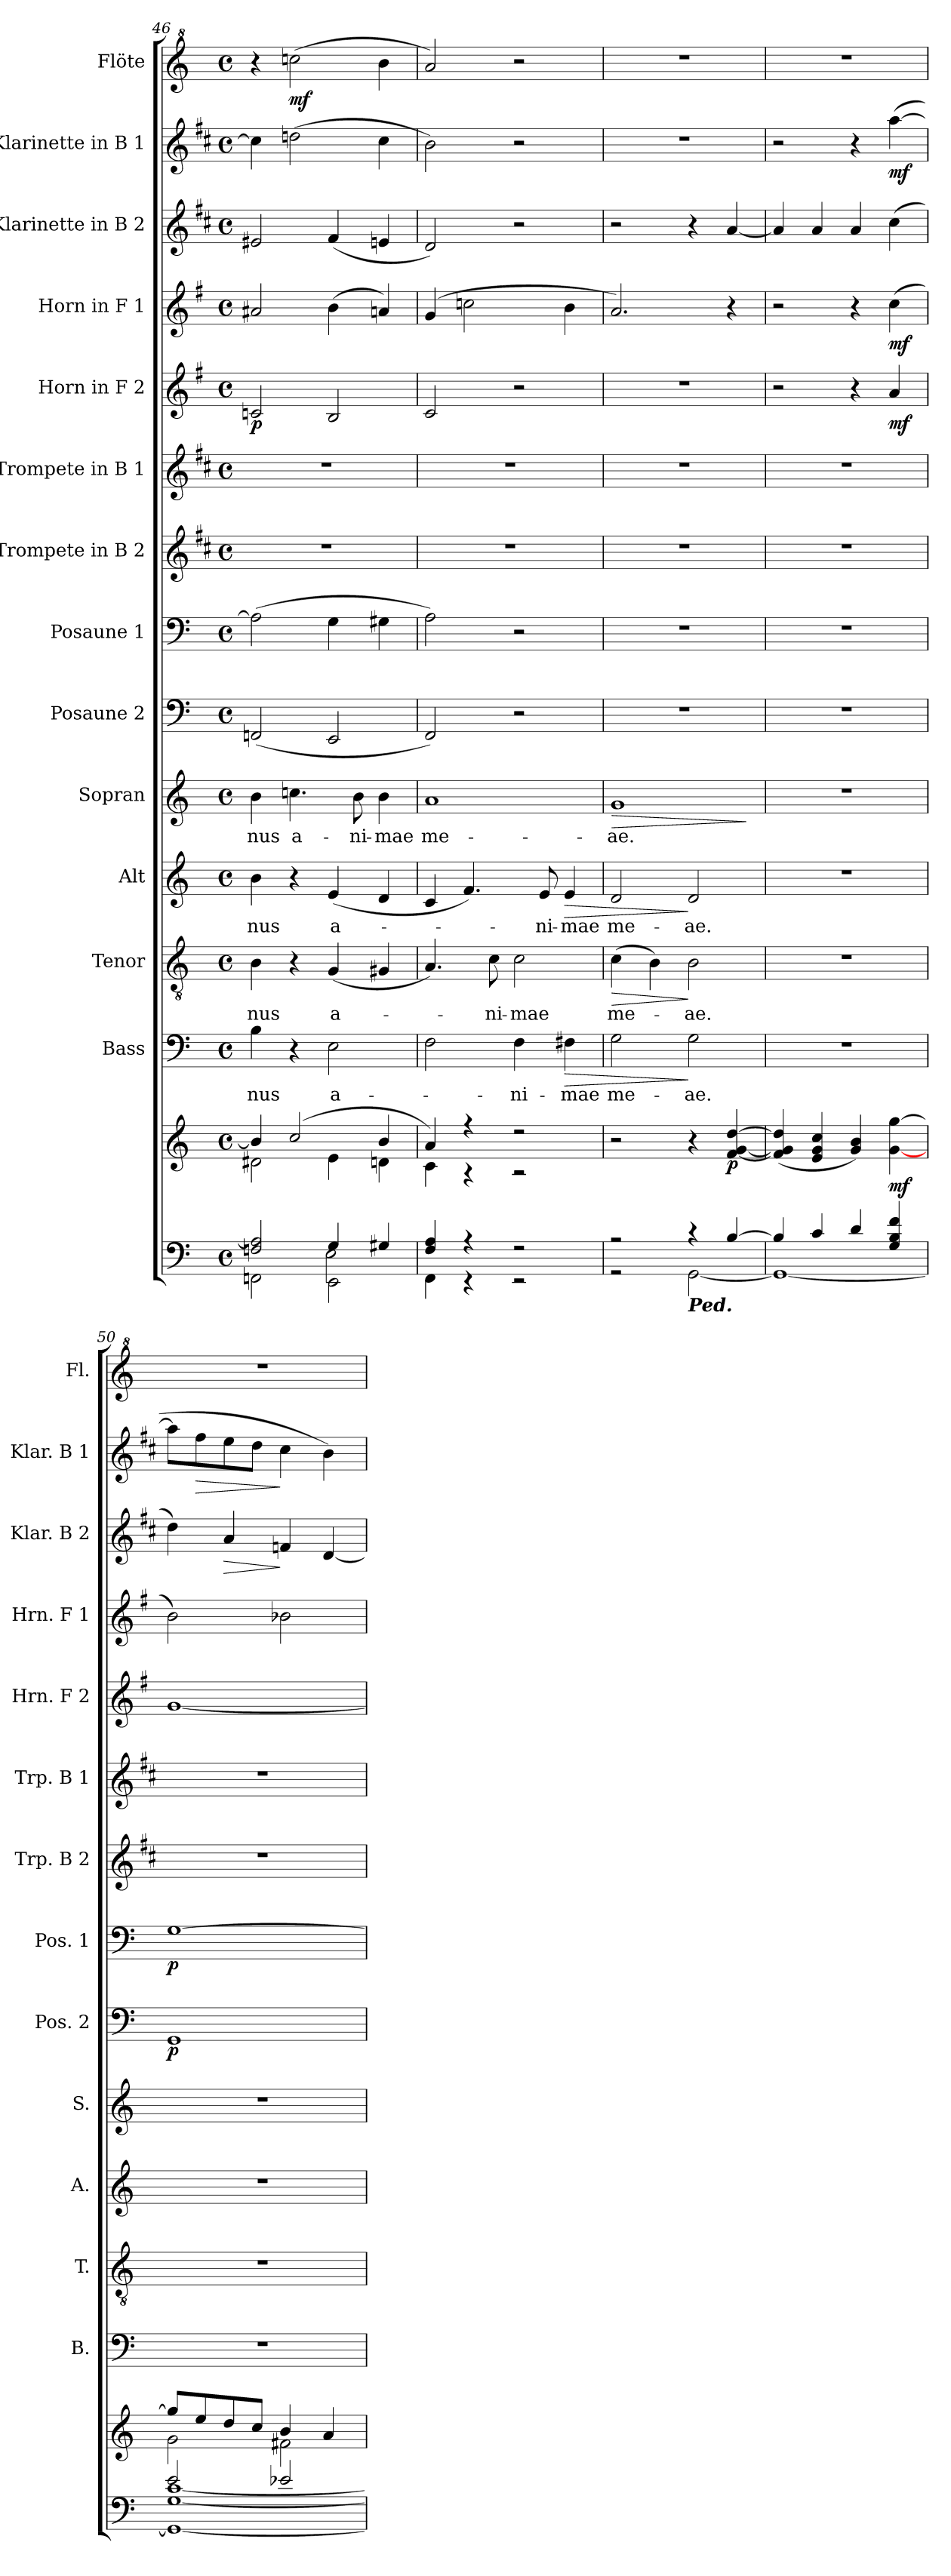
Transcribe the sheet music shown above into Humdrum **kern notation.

**kern	**kern	**dynam	**kern	**text	**dynam	**kern	**text	**dynam	**kern	**text	**dynam	**kern	**text	**dynam	**kern	**dynam	**kern	**dynam	**kern	**kern	**kern	**dynam	**kern	**dynam	**kern	**dynam	**kern	**dynam	**kern	**dynam
*part14	*part14	*part14	*part13	*part13	*part13	*part12	*part12	*part12	*part11	*part11	*part11	*part10	*part10	*part10	*part9	*part9	*part8	*part8	*part7	*part6	*part5	*part5	*part4	*part4	*part3	*part3	*part2	*part2	*part1	*part1
*staff15	*staff14	*staff14/15	*staff13	*staff13	*staff13	*staff12	*staff12	*staff12	*staff11	*staff11	*staff11	*staff10	*staff10	*staff10	*staff9	*staff9	*staff8	*staff8	*staff7	*staff6	*staff5	*staff5	*staff4	*staff4	*staff3	*staff3	*staff2	*staff2	*staff1	*staff1
*	*	*	*I"Bass	*	*	*I"Tenor	*	*	*I"Alt	*	*	*I"Sopran	*	*	*I"Posaune 2	*	*I"Posaune 1	*	*I"Trompete in B 2	*I"Trompete in B 1	*I"Horn in F 2	*	*I"Horn in F 1	*	*I"Klarinette in B 2	*	*I"Klarinette in B 1	*	*I"Flöte	*
*	*	*	*I'B.	*	*	*I'T.	*	*	*I'A.	*	*	*I'S.	*	*	*I'Pos. 2	*	*I'Pos. 1	*	*I'Trp. B 2	*I'Trp. B 1	*I'Hrn. F 2	*	*I'Hrn. F 1	*	*I'Klar. B 2	*	*I'Klar. B 1	*	*I'Fl.	*
*clefF4	*clefG2	*	*clefF4	*	*	*clefGv2	*	*	*clefG2	*	*	*clefG2	*	*	*clefF4	*	*clefF4	*	*clefG2	*clefG2	*clefG2	*	*clefG2	*	*clefG2	*	*clefG2	*	*clefG^2	*
*	*	*	*	*	*	*	*	*	*	*	*	*	*	*	*	*	*	*	*ITrd1c2	*ITrd1c2	*ITrd4c7	*	*ITrd4c7	*	*ITrd1c2	*	*ITrd1c2	*	*	*
*k[]	*k[]	*	*k[]	*	*	*k[]	*	*	*k[]	*	*	*k[]	*	*	*k[]	*	*k[]	*	*k[]	*k[]	*k[]	*	*k[]	*	*k[]	*	*k[]	*	*k[]	*
*C:	*C:	*	*C:	*	*	*C:	*	*	*C:	*	*	*C:	*	*	*C:	*	*C:	*	*C:	*C:	*C:	*	*C:	*	*C:	*	*C:	*	*C:	*
*M4/4	*M4/4	*	*M4/4	*	*	*M4/4	*	*	*M4/4	*	*	*M4/4	*	*	*M4/4	*	*M4/4	*	*M4/4	*M4/4	*M4/4	*	*M4/4	*	*M4/4	*	*M4/4	*	*M4/4	*
*met(c)	*met(c)	*	*met(c)	*	*	*met(c)	*	*	*met(c)	*	*	*met(c)	*	*	*met(c)	*	*met(c)	*	*met(c)	*met(c)	*met(c)	*	*met(c)	*	*met(c)	*	*met(c)	*	*met(c)	*
=46	=46	=46	=46	=46	=46	=46	=46	=46	=46	=46	=46	=46	=46	=46	=46	=46	=46	=46	=46	=46	=46	=46	=46	=46	=46	=46	=46	=46	=46	=46
*^	*^	*	*	*	*	*	*	*	*	*	*	*	*	*	*	*	*	*	*	*	*	*	*	*	*	*	*	*	*	*
*	*^	*	*	*	*	*	*	*	*	*	*	*	*	*	*	*	*	*	*	*	*	*	*	*	*	*	*	*	*	*	*	*
!	!	!	!	!	!	!	!LO:LY:b	!	!	!LO:LY:b	!	!	!LO:LY:b	!	!	!LO:LY:b	!	!	!	!	!	!	!	!	!LO:DY:b	!	!	!	!	!	!	!	!
2Fn/ 2A/]	2FFn\	2ryy	4b/]	2d#X\	.	4B\	-nus	.	4B\	-nus	.	4b\	-nus	.	4b\	-nus	.	(<2FFn/	.	(>2A\]	.	1r	1r	2Fn/	p	2d#X/	.	2d#X/	.	4b\]	.	4r	.
!	!	!	!	!	!	!	!	!	!	!	!	!	!	!	!	!LO:LY:b	!	!	!	!	!	!	!	!	!	!	!	!	!	!	!	!	!LO:DY:b
.	.	.	(2cc/	.	.	4r	.	.	4r	.	.	4r	.	.	4.ccn\	a-	.	.	.	.	.	.	.	.	.	.	.	.	.	(>2ccn\	.	(>2cccn\	mf
!	!	!	!	!	!	!	!LO:LY:b	!	!	!LO:LY:b	!	!	!LO:LY:b	!	!	!	!	!	!	!	!	!	!	!	!	!	!	!	!	!	!	!	!
4G/	2EE\	2E\	.	4e\	.	2E\	a-	.	(<4G/	a-	.	(<4e/	a-	.	.	.	.	2EE/	.	4G\	.	.	.	2E/	.	(>4e\	.	(<4e/	.	.	.	.	.
!	!	!	!	!	!	!	!	!	!	!	!	!	!	!	!	!LO:LY:b	!	!	!	!	!	!	!	!	!	!	!	!	!	!	!	!	!
.	.	.	.	.	.	.	.	.	.	.	.	.	.	.	8b\	-ni-	.	.	.	.	.	.	.	.	.	.	.	.	.	.	.	.	.
!	!	!	!	!	!	!	!	!	!	!	!	!	!	!	!	!LO:LY:b	!	!	!	!	!	!	!	!	!	!	!	!	!	!	!	!	!
4G#X/	.	.	4b/	4dn\	.	.	.	.	4G#X/	.	.	4d/	.	.	4b\	-mae	.	.	.	4G#X\	.	.	.	.	.	4dn/)	.	4dn/	.	4b\	.	4bb\	.
*	*v	*v	*	*	*	*	*	*	*	*	*	*	*	*	*	*	*	*	*	*	*	*	*	*	*	*	*	*	*	*	*	*	*
=47	=47	=47	=47	=47	=47	=47	=47	=47	=47	=47	=47	=47	=47	=47	=47	=47	=47	=47	=47	=47	=47	=47	=47	=47	=47	=47	=47	=47	=47	=47	=47	=47
!	!	!	!	!	!	!	!	!	!	!	!	!	!	!	!LO:LY:b	!	!	!	!	!	!	!	!	!	!	!	!	!	!	!	!	!
4F/ 4A/	4FF\	4a/)	4c\	.	2F\	.	.	4.A/)	.	.	4c/	.	.	1a	me-	.	2FF/)	.	2A\)	.	1r	1r	2F/	.	(4c/	.	2c/)	.	2a\)	.	2aa/)	.
4r	4r	4r	4r	.	.	.	.	.	.	.	4.f/)	.	.	.	.	.	.	.	.	.	.	.	.	.	2fn\	.	.	.	.	.	.	.
!	!	!	!	!	!	!	!	!	!LO:LY:b	!	!	!	!	!	!	!	!	!	!	!	!	!	!	!	!	!	!	!	!	!	!	!
.	.	.	.	.	.	.	.	8c\	-ni-	.	.	.	.	.	.	.	.	.	.	.	.	.	.	.	.	.	.	.	.	.	.	.
!	!	!	!	!	!	!LO:LY:b	!	!	!LO:LY:b	!	!	!	!	!	!	!	!	!	!	!	!	!	!	!	!	!	!	!	!	!	!	!
2r	2r	2r	2r	.	4F\	-ni-	.	2c\	-mae	.	.	.	.	.	.	.	2r	.	2r	.	.	.	2r	.	.	.	2r	.	2r	.	2r	.
!	!	!	!	!	!	!	!	!	!	!	!	!LO:LY:b	!	!	!	!	!	!	!	!	!	!	!	!	!	!	!	!	!	!	!	!
.	.	.	.	.	.	.	.	.	.	.	8e/	-ni-	.	.	.	.	.	.	.	.	.	.	.	.	.	.	.	.	.	.	.	.
!	!	!	!	!	!	!LO:LY:b	!LO:HP:b	!	!	!	!	!LO:LY:b	!LO:HP:b	!	!	!	!	!	!	!	!	!	!	!	!	!	!	!	!	!	!	!
.	.	.	.	.	4F#X\	-mae	>	.	.	.	4e/	-mae	>	.	.	.	.	.	.	.	.	.	.	.	4e\	.	.	.	.	.	.	.
*	*	*v	*v	*	*	*	*	*	*	*	*	*	*	*	*	*	*	*	*	*	*	*	*	*	*	*	*	*	*	*	*	*
=48	=48	=48	=48	=48	=48	=48	=48	=48	=48	=48	=48	=48	=48	=48	=48	=48	=48	=48	=48	=48	=48	=48	=48	=48	=48	=48	=48	=48	=48	=48	=48
!	!	!	!	!	!LO:LY:b	!	!	!LO:LY:b	!LO:HP:b	!	!LO:LY:b	!	!	!LO:LY:b	!LO:HP:b	!	!	!	!	!	!	!	!	!	!	!	!	!	!	!	!
2rA	2rGG	2r	.	2G\	me-	.	(>4c\	me-	>	2d/	me-	.	1g	-ae.	>	1r	.	1r	.	1r	1r	1r	.	2.d/)	.	2r	.	1r	.	1r	.
.	.	.	.	.	.	.	4B\)	.	.	.	.	.	.	.	.	.	.	.	.	.	.	.	.	.	.	.	.	.	.	.	.
!LO:TX:b:Bi:t=Ped.	!	!	!	!	!	!	!	!	!	!	!	!	!	!	!	!	!	!	!	!	!	!	!	!	!	!	!	!	!	!	!
!	!	!	!	!	!LO:LY:b	!	!	!LO:LY:b	!	!	!LO:LY:b	!	!	!	!	!	!	!	!	!	!	!	!	!	!	!	!	!	!	!	!
4rB	[<2GG\	4r	.	2G\	-ae.	]	2B\	-ae.	]	2d/	-ae.	]	.	.	.	.	.	.	.	.	.	.	.	.	.	4r	.	.	.	.	.
!	!	!	!LO:DY:b	!	!	!	!	!	!	!	!	!	!	!	!	!	!	!	!	!	!	!	!	!	!	!	!	!	!	!	!
[>4B/	.	[4f/ [4g/ [4dd/	p	.	.	.	.	.	.	.	.	.	.	.	.	.	.	.	.	.	.	.	.	4r	.	[4g/	.	.	.	.	.
*v	*v	*	*	*	*	*	*	*	*	*	*	*	*	*	*	*	*	*	*	*	*	*	*	*	*	*	*	*	*	*	*
.	.	.	.	.	.	.	.	.	.	.	.	.	.	]	.	.	.	.	.	.	.	.	.	.	.	.	.	.	.	.
=49	=49	=49	=49	=49	=49	=49	=49	=49	=49	=49	=49	=49	=49	=49	=49	=49	=49	=49	=49	=49	=49	=49	=49	=49	=49	=49	=49	=49	=49	=49
*^	*	*	*	*	*	*	*	*	*	*	*	*	*	*	*	*	*	*	*	*	*	*	*	*	*	*	*	*	*	*
4B/]	1GG_	(4f/] 4g/] 4dd/]	.	1r	.	.	1r	.	.	1r	.	.	1r	.	.	1r	.	1r	.	1r	1r	2r	.	2r	.	4g/]	.	2r	.	1r	.
4c/	.	4e/ 4g/ 4cc/	.	.	.	.	.	.	.	.	.	.	.	.	.	.	.	.	.	.	.	.	.	.	.	4g/	.	.	.	.	.
4d/	.	4g/ 4b/)	.	.	.	.	.	.	.	.	.	.	.	.	.	.	.	.	.	.	.	4r	.	4r	.	4g/	.	4r	.	.	.
!	!	!	!LO:DY:b	!	!	!	!	!	!	!	!	!	!	!	!	!	!	!	!	!	!	!	!LO:DY:b	!	!LO:DY:b	!	!	!	!LO:DY:b	!	!
4G/ 4B/ 4f/	.	[4g\ [4gg\	mf	.	.	.	.	.	.	.	.	.	.	.	.	.	.	.	.	.	.	4d/	mf	(>4f\	mf	(>4b\	.	(>[4gg\	mf	.	.
!!LO:PB:g=z
=50	=50	=50	=50	=50	=50	=50	=50	=50	=50	=50	=50	=50	=50	=50	=50	=50	=50	=50	=50	=50	=50	=50	=50	=50	=50	=50	=50	=50	=50	=50	=50
*	*	*^	*	*	*	*	*	*	*	*	*	*	*	*	*	*	*	*	*	*	*	*	*	*	*	*	*	*	*	*	*
!	!	!	!	!	!	!	!	!	!	!	!	!	!	!	!	!	!	!LO:DY:b	!	!LO:DY:b	!	!	!	!	!	!	!	!	!	!	!	!
2e/	1GG_ [<1G [<1c	8gg/L]	2g\	.	1r	.	.	1r	.	.	1r	.	.	1r	.	.	1GG	p	[1G	p	1r	1r	[1c	.	2e\)	.	4cc\)	.	8gg\L]	.	1r	.
!	!	!	!	!	!	!	!	!	!	!	!	!	!	!	!	!	!	!	!	!	!	!	!	!	!	!	!	!	!	!LO:HP:b	!	!
.	.	8ee/	.	.	.	.	.	.	.	.	.	.	.	.	.	.	.	.	.	.	.	.	.	.	.	.	.	.	8ee\	>	.	.
!	!	!	!	!	!	!	!	!	!	!	!	!	!	!	!	!	!	!	!	!	!	!	!	!	!	!	!	!LO:HP:b	!	!	!	!
.	.	8dd/	.	.	.	.	.	.	.	.	.	.	.	.	.	.	.	.	.	.	.	.	.	.	.	.	4g/	>	8dd\	.	.	.
.	.	8cc/J	.	.	.	.	.	.	.	.	.	.	.	.	.	.	.	.	.	.	.	.	.	.	.	.	.	.	8cc\J	.	.	.
2e-X/	.	4b/	2f#X\	.	.	.	.	.	.	.	.	.	.	.	.	.	.	.	.	.	.	.	.	.	2e-X\	.	4e-X/	]	4b\	]	.	.
.	.	4a/	.	.	.	.	.	.	.	.	.	.	.	.	.	.	.	.	.	.	.	.	.	.	.	.	[4c/	.	4a\)	.	.	.
*v	*v	*	*	*	*	*	*	*	*	*	*	*	*	*	*	*	*	*	*	*	*	*	*	*	*	*	*	*	*	*	*	*
*	*v	*v	*	*	*	*	*	*	*	*	*	*	*	*	*	*	*	*	*	*	*	*	*	*	*	*	*	*	*	*	*
=	=	=	=	=	=	=	=	=	=	=	=	=	=	=	=	=	=	=	=	=	=	=	=	=	=	=	=	=	=	=
*-	*-	*-	*-	*-	*-	*-	*-	*-	*-	*-	*-	*-	*-	*-	*-	*-	*-	*-	*-	*-	*-	*-	*-	*-	*-	*-	*-	*-	*-	*-
